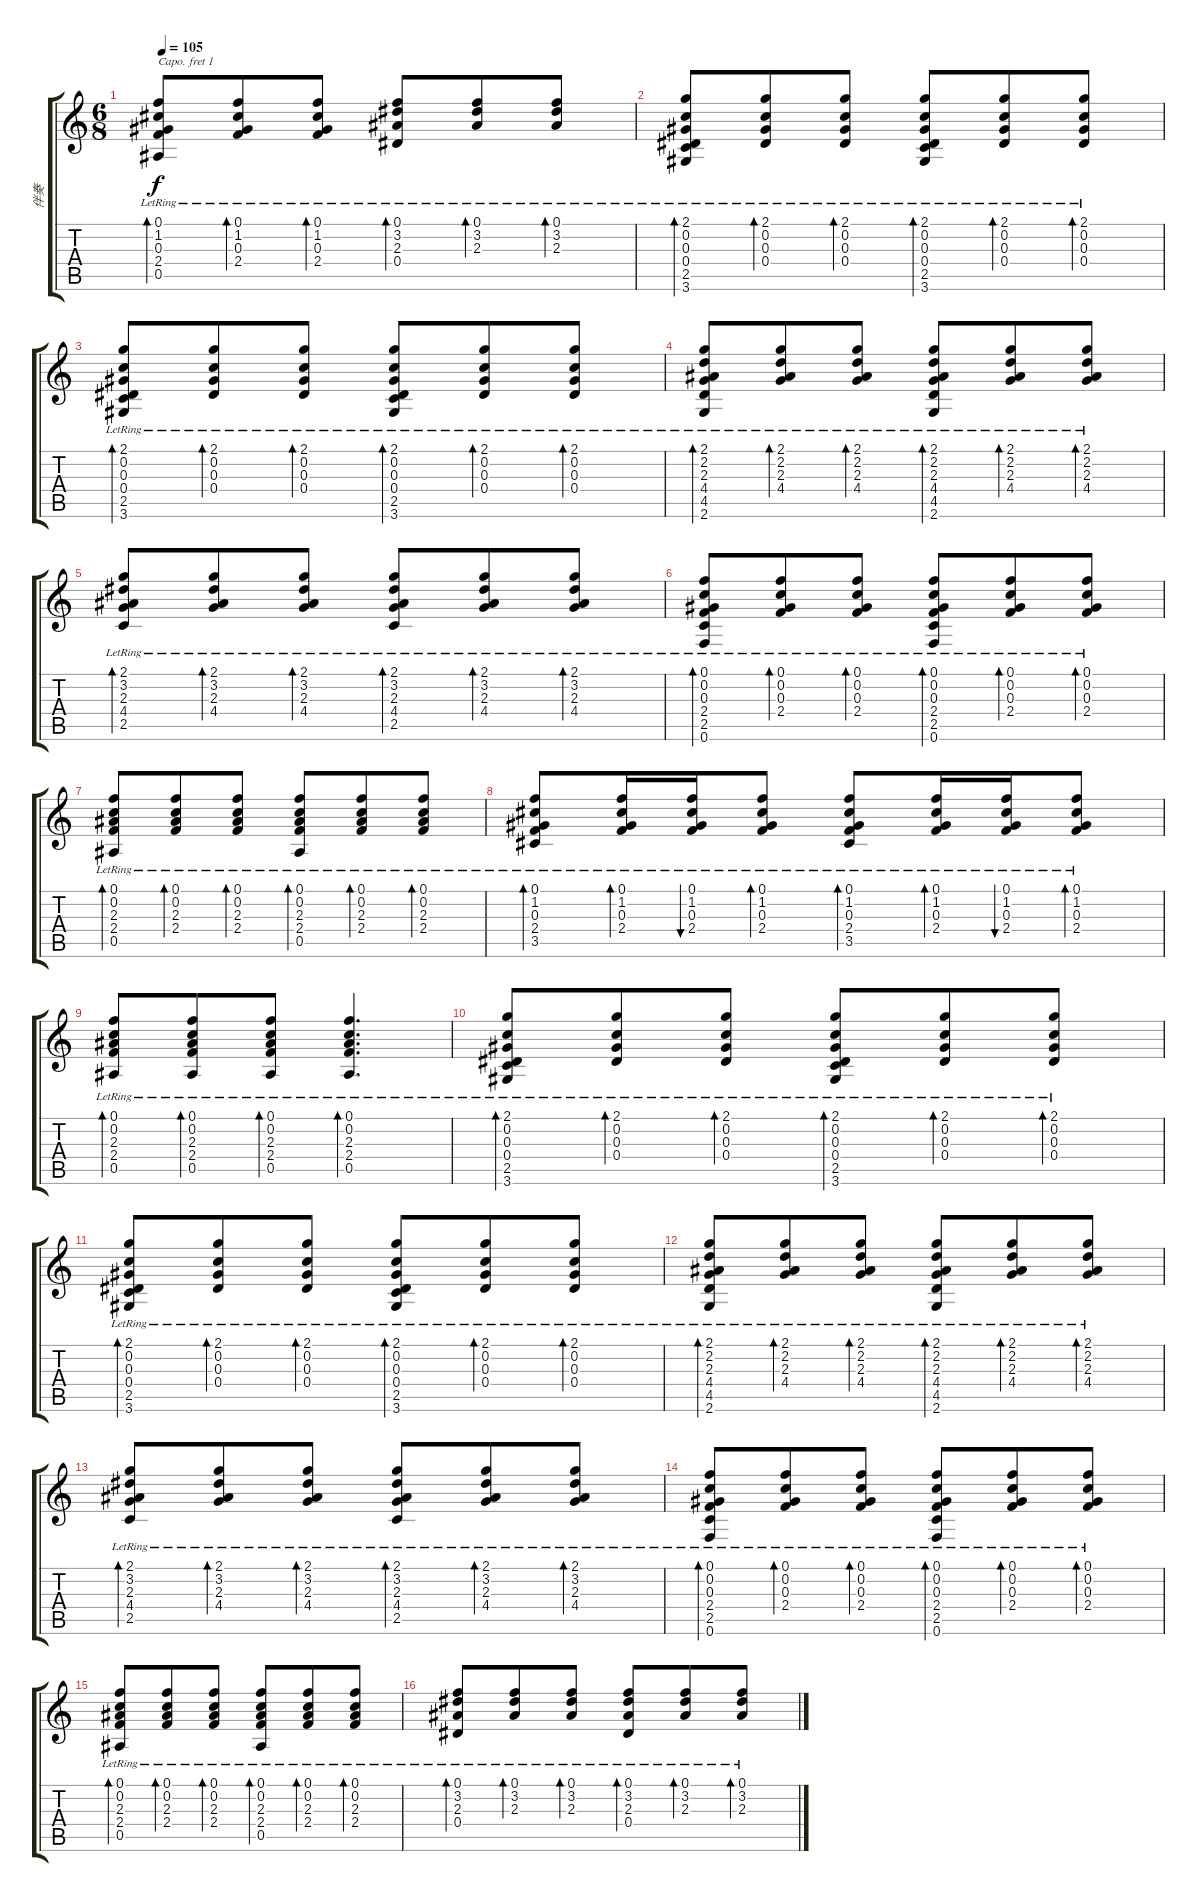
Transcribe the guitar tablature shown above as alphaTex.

\track ("伴奏" "伴奏") {instrument acousticguitarnylon}
\staff {score tabs}
\capo 1
\tuning (E4 B3 G3 D3 A2 E2) {hide}
\ts (6 8)
\tempo 105
\clef g2
\ks c
(0.1{lr} 1.2{lr} 0.3{lr} 2.4{lr} 0.5{lr}).8{bd 120 dy f} (0.1{lr} 1.2{lr} 0.3{lr} 2.4{lr}).8{bd 120} (0.1{lr} 1.2{lr} 0.3{lr} 2.4{lr}).8{bd 120} (0.1{lr} 3.2{lr} 2.3{lr} 0.4{lr}).8{bd 120} (0.1{lr} 3.2{lr} 2.3{lr}).8{bd 120} (0.1{lr} 3.2{lr} 2.3{lr}).8{bd 120} |
(2.1{lr} 0.2{lr} 0.3{lr} 0.4{lr} 2.5{lr} 3.6{lr}).8{bd 120} (2.1{lr} 0.2{lr} 0.3{lr} 0.4{lr}).8{bd 120} (2.1{lr} 0.2{lr} 0.3{lr} 0.4{lr}).8{bd 120} (2.1{lr} 0.2{lr} 0.3{lr} 0.4{lr} 2.5{lr} 3.6{lr}).8{bd 120} (2.1{lr} 0.2{lr} 0.3{lr} 0.4{lr}).8{bd 120} (2.1{lr} 0.2{lr} 0.3{lr} 0.4{lr}).8{bd 120} |
(2.1{lr} 0.2{lr} 0.3{lr} 0.4{lr} 2.5{lr} 3.6{lr}).8{bd 120} (2.1{lr} 0.2{lr} 0.3{lr} 0.4{lr}).8{bd 120} (2.1{lr} 0.2{lr} 0.3{lr} 0.4{lr}).8{bd 120} (2.1{lr} 0.2{lr} 0.3{lr} 0.4{lr} 2.5{lr} 3.6{lr}).8{bd 120} (2.1{lr} 0.2{lr} 0.3{lr} 0.4{lr}).8{bd 120} (2.1{lr} 0.2{lr} 0.3{lr} 0.4{lr}).8{bd 120} |
(2.1{lr} 2.2{lr} 2.3{lr} 4.4{lr} 4.5{lr} 2.6{lr}).8{bd 120} (2.1{lr} 2.2{lr} 2.3{lr} 4.4{lr}).8{bd 120} (2.1{lr} 2.2{lr} 2.3{lr} 4.4{lr}).8{bd 120} (2.1{lr} 2.2{lr} 2.3{lr} 4.4{lr} 4.5{lr} 2.6{lr}).8{bd 120} (2.1{lr} 2.2{lr} 2.3{lr} 4.4{lr}).8{bd 120} (2.1{lr} 2.2{lr} 2.3{lr} 4.4{lr}).8{bd 120} |
(2.1{lr} 3.2{lr} 2.3{lr} 4.4{lr} 2.5{lr}).8{bd 120} (2.1{lr} 3.2{lr} 2.3{lr} 4.4{lr}).8{bd 120} (2.1{lr} 3.2{lr} 2.3{lr} 4.4{lr}).8{bd 120} (2.1{lr} 3.2{lr} 2.3{lr} 4.4{lr} 2.5{lr}).8{bd 120} (2.1{lr} 3.2{lr} 2.3{lr} 4.4{lr}).8{bd 120} (2.1{lr} 3.2{lr} 2.3{lr} 4.4{lr}).8{bd 120} |
(0.1{lr} 0.2{lr} 0.3{lr} 2.4{lr} 2.5{lr} 0.6{lr}).8{bd 120} (0.1{lr} 0.2{lr} 0.3{lr} 2.4{lr}).8{bd 120} (0.1{lr} 0.2{lr} 0.3{lr} 2.4{lr}).8{bd 120} (0.1{lr} 0.2{lr} 0.3{lr} 2.4{lr} 2.5{lr} 0.6{lr}).8{bd 120} (0.1{lr} 0.2{lr} 0.3{lr} 2.4{lr}).8{bd 120} (0.1{lr} 0.2{lr} 0.3{lr} 2.4{lr}).8{bd 120} |
(0.1{lr} 0.2{lr} 2.3{lr} 2.4{lr} 0.5{lr}).8{bd 120} (0.1{lr} 0.2{lr} 2.3{lr} 2.4{lr}).8{bd 120} (0.1{lr} 0.2{lr} 2.3{lr} 2.4{lr}).8{bd 120} (0.1{lr} 0.2{lr} 2.3{lr} 2.4{lr} 0.5{lr}).8{bd 120} (0.1{lr} 0.2{lr} 2.3{lr} 2.4{lr}).8{bd 120} (0.1{lr} 0.2{lr} 2.3{lr} 2.4{lr}).8{bd 120} |
(0.1{lr} 1.2{lr} 0.3{lr} 2.4{lr} 3.5{lr}).8{bd 120} (0.1{lr} 1.2{lr} 0.3{lr} 2.4{lr}).16{bd 120} (0.1{lr} 1.2{lr} 0.3{lr} 2.4{lr}).16{bu 120} (0.1{lr} 1.2{lr} 0.3{lr} 2.4{lr}).8{bd 120} (0.1{lr} 1.2{lr} 0.3{lr} 2.4{lr} 3.5{lr}).8{bd 120} (0.1{lr} 1.2{lr} 0.3{lr} 2.4{lr}).16{bd 120} (0.1{lr} 1.2{lr} 0.3{lr} 2.4{lr}).16{bu 120} (0.1{lr} 1.2{lr} 0.3{lr} 2.4{lr}).8{bd 120} |
(0.1{lr} 0.2{lr} 2.3{lr} 2.4{lr} 0.5{lr}).8{bd 120} (0.1{lr} 0.2{lr} 2.3{lr} 2.4{lr} 0.5{lr}).8{bd 120} (0.1{lr} 0.2{lr} 2.3{lr} 2.4{lr} 0.5{lr}).8{bd 120} (0.1{lr} 0.2{lr} 2.3{lr} 2.4{lr} 0.5{lr}).4{d bd 120} |
(2.1{lr} 0.2{lr} 0.3{lr} 0.4{lr} 2.5{lr} 3.6{lr}).8{bd 120} (2.1{lr} 0.2{lr} 0.3{lr} 0.4{lr}).8{bd 120} (2.1{lr} 0.2{lr} 0.3{lr} 0.4{lr}).8{bd 120} (2.1{lr} 0.2{lr} 0.3{lr} 0.4{lr} 2.5{lr} 3.6{lr}).8{bd 120} (2.1{lr} 0.2{lr} 0.3{lr} 0.4{lr}).8{bd 120} (2.1{lr} 0.2{lr} 0.3{lr} 0.4{lr}).8{bd 120} |
(2.1{lr} 0.2{lr} 0.3{lr} 0.4{lr} 2.5{lr} 3.6{lr}).8{bd 120} (2.1{lr} 0.2{lr} 0.3{lr} 0.4{lr}).8{bd 120} (2.1{lr} 0.2{lr} 0.3{lr} 0.4{lr}).8{bd 120} (2.1{lr} 0.2{lr} 0.3{lr} 0.4{lr} 2.5{lr} 3.6{lr}).8{bd 120} (2.1{lr} 0.2{lr} 0.3{lr} 0.4{lr}).8{bd 120} (2.1{lr} 0.2{lr} 0.3{lr} 0.4{lr}).8{bd 120} |
(2.1{lr} 2.2{lr} 2.3{lr} 4.4{lr} 4.5{lr} 2.6{lr}).8{bd 120} (2.1{lr} 2.2{lr} 2.3{lr} 4.4{lr}).8{bd 120} (2.1{lr} 2.2{lr} 2.3{lr} 4.4{lr}).8{bd 120} (2.1{lr} 2.2{lr} 2.3{lr} 4.4{lr} 4.5{lr} 2.6{lr}).8{bd 120} (2.1{lr} 2.2{lr} 2.3{lr} 4.4{lr}).8{bd 120} (2.1{lr} 2.2{lr} 2.3{lr} 4.4{lr}).8{bd 120} |
(2.1{lr} 3.2{lr} 2.3{lr} 4.4{lr} 2.5{lr}).8{bd 120} (2.1{lr} 3.2{lr} 2.3{lr} 4.4{lr}).8{bd 120} (2.1{lr} 3.2{lr} 2.3{lr} 4.4{lr}).8{bd 120} (2.1{lr} 3.2{lr} 2.3{lr} 4.4{lr} 2.5{lr}).8{bd 120} (2.1{lr} 3.2{lr} 2.3{lr} 4.4{lr}).8{bd 120} (2.1{lr} 3.2{lr} 2.3{lr} 4.4{lr}).8{bd 120} |
(0.1{lr} 0.2{lr} 0.3{lr} 2.4{lr} 2.5{lr} 0.6{lr}).8{bd 120} (0.1{lr} 0.2{lr} 0.3{lr} 2.4{lr}).8{bd 120} (0.1{lr} 0.2{lr} 0.3{lr} 2.4{lr}).8{bd 120} (0.1{lr} 0.2{lr} 0.3{lr} 2.4{lr} 2.5{lr} 0.6{lr}).8{bd 120} (0.1{lr} 0.2{lr} 0.3{lr} 2.4{lr}).8{bd 120} (0.1{lr} 0.2{lr} 0.3{lr} 2.4{lr}).8{bd 120} |
(0.1{lr} 0.2{lr} 2.3{lr} 2.4{lr} 0.5{lr}).8{bd 120} (0.1{lr} 0.2{lr} 2.3{lr} 2.4{lr}).8{bd 120} (0.1{lr} 0.2{lr} 2.3{lr} 2.4{lr}).8{bd 120} (0.1{lr} 0.2{lr} 2.3{lr} 2.4{lr} 0.5{lr}).8{bd 120} (0.1{lr} 0.2{lr} 2.3{lr} 2.4{lr}).8{bd 120} (0.1{lr} 0.2{lr} 2.3{lr} 2.4{lr}).8{bd 120} |
(0.1{lr} 3.2{lr} 2.3{lr} 0.4{lr}).8{bd 120} (0.1{lr} 3.2{lr} 2.3{lr}).8{bd 120} (0.1{lr} 3.2{lr} 2.3{lr}).8{bd 120} (0.1{lr} 3.2{lr} 2.3{lr} 0.4{lr}).8{bd 120} (0.1{lr} 3.2{lr} 2.3{lr}).8{bd 120} (0.1{lr} 3.2{lr} 2.3{lr}).8{bd 120}
